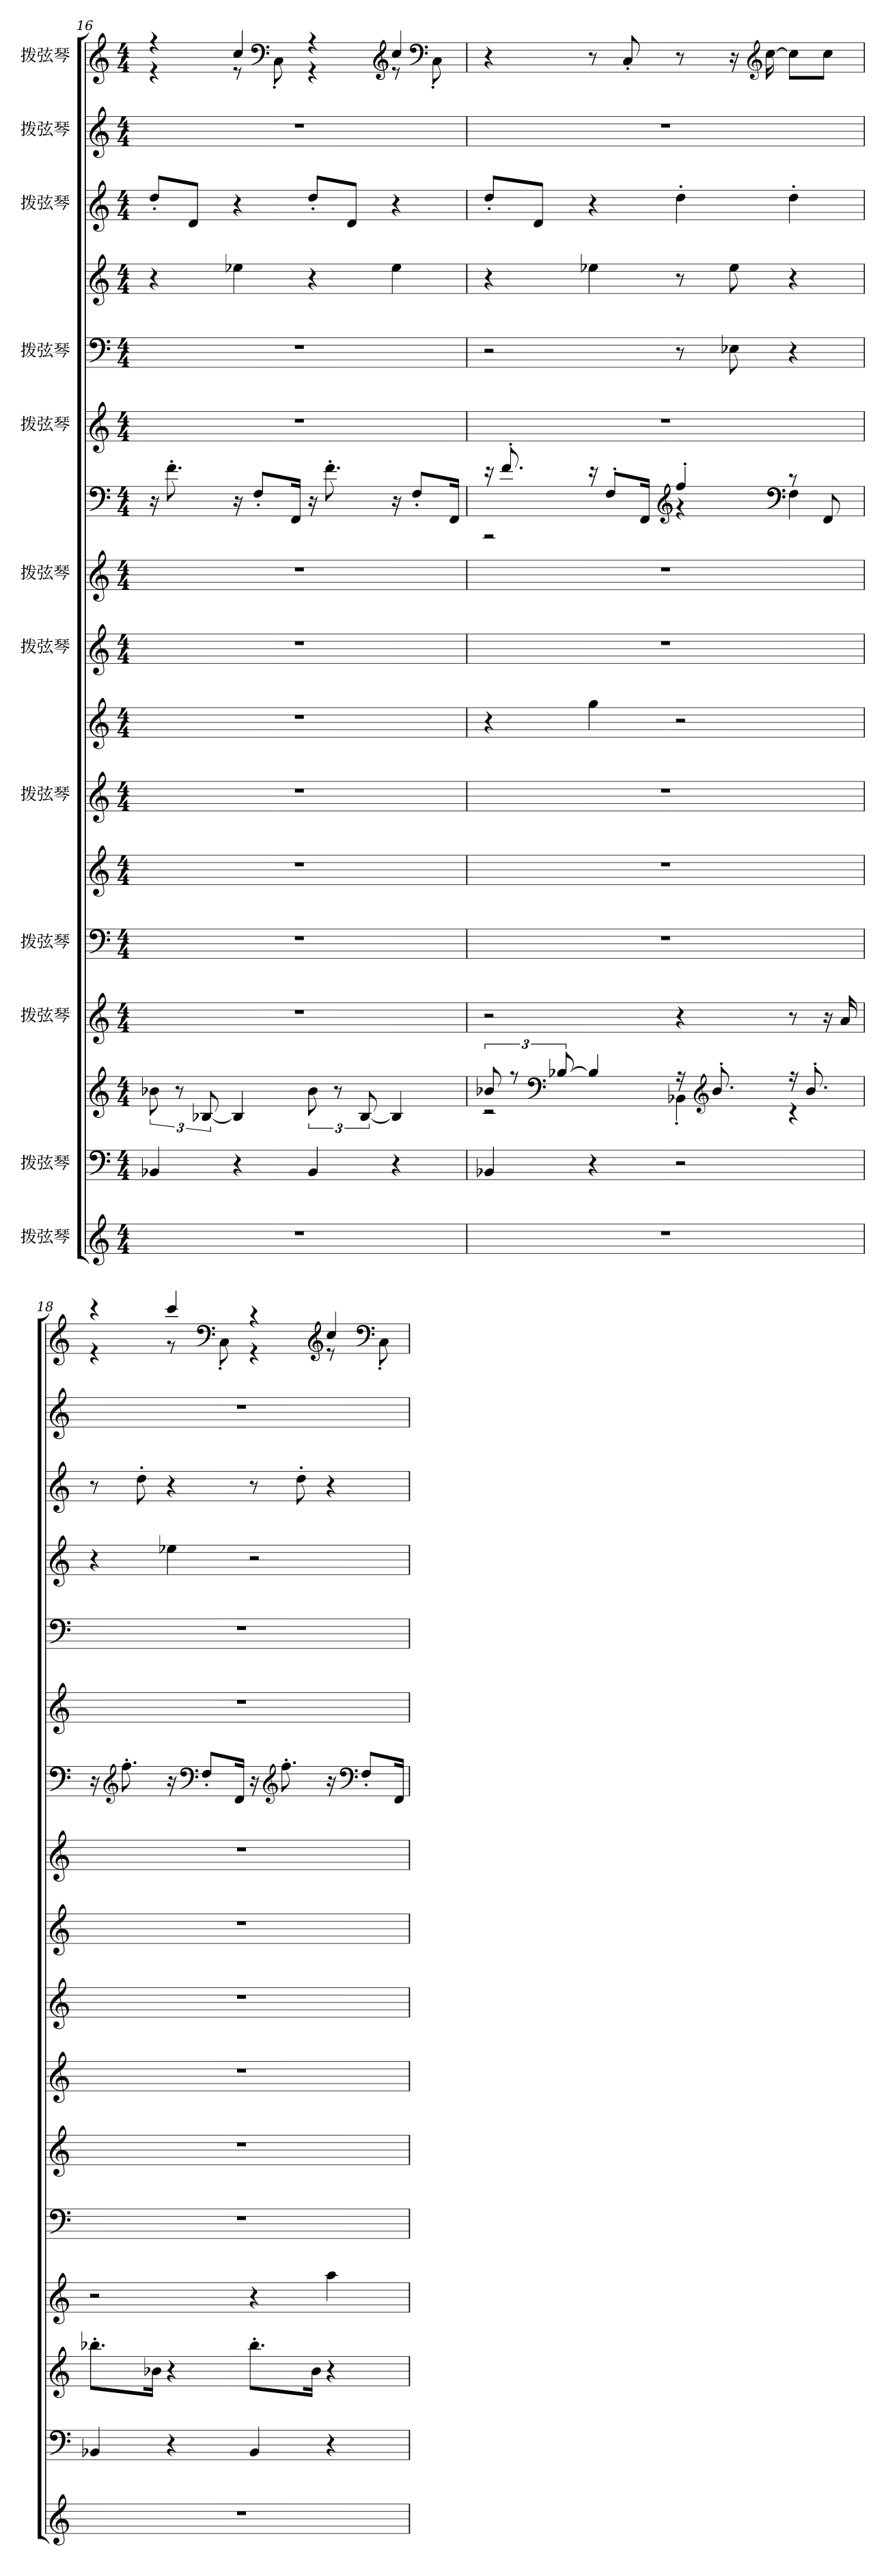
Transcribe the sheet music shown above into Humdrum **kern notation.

**kern	**kern	**kern	**kern	**kern	**kern	**kern	**kern	**kern	**kern	**kern	**kern	**kern	**kern	**kern	**kern	**kern
*part12	*part11	*part11	*part10	*part9	*part9	*part8	*part8	*part7	*part6	*part6	*part5	*part4	*part4	*part3	*part2	*part1
*staff17	*staff16	*staff15	*staff14	*staff13	*staff12	*staff11	*staff10	*staff9	*staff8	*staff7	*staff6	*staff5	*staff4	*staff3	*staff2	*staff1
*I"拨弦琴	*I"拨弦琴	*	*I"拨弦琴	*I"拨弦琴	*	*I"拨弦琴	*	*I"拨弦琴	*I"拨弦琴	*	*I"拨弦琴	*I"拨弦琴	*	*I"拨弦琴	*I"拨弦琴	*I"拨弦琴
!!LO:PB:g=z
*clefG2	*clefF4	*clefG2	*clefG2	*clefF4	*clefG2	*clefG2	*clefG2	*clefG2	*clefG2	*clefF4	*clefG2	*clefF4	*clefG2	*clefG2	*clefG2	*clefG2
*k[]	*k[]	*k[]	*k[]	*k[]	*k[]	*k[]	*k[]	*k[]	*k[]	*k[]	*k[]	*k[]	*k[]	*k[]	*k[]	*k[]
*M4/4	*M4/4	*M4/4	*M4/4	*M4/4	*M4/4	*M4/4	*M4/4	*M4/4	*M4/4	*M4/4	*M4/4	*M4/4	*M4/4	*M4/4	*M4/4	*M4/4
=16	=16	=16	=16	=16	=16	=16	=16	=16	=16	=16	=16	=16	=16	=16	=16	=16
*	*	*	*	*	*	*	*	*	*	*	*	*	*	*	*	*^
1r	4BB-X/	12b-X\	1r	1r	1r	1r	1r	1r	1r	16r	1r	1r	4r	8dd'/L	1r	4r	4r
.	.	.	.	.	.	.	.	.	.	8.f'\	.	.	.	.	.	.	.
.	.	12r	.	.	.	.	.	.	.	.	.	.	.	.	.	.	.
.	.	.	.	.	.	.	.	.	.	.	.	.	.	8d/J	.	.	.
.	.	[12B-X/	.	.	.	.	.	.	.	.	.	.	.	.	.	.	.
.	4r	4B-/]	.	.	.	.	.	.	.	16r	.	.	4ee-X\	4r	.	4cc/	8r
.	.	.	.	.	.	.	.	.	.	8F'/L	.	.	.	.	.	.	.
*	*	*	*	*	*	*	*	*	*	*	*	*	*	*	*	*clefF4	*
.	.	.	.	.	.	.	.	.	.	.	.	.	.	.	.	.	8C'\
.	.	.	.	.	.	.	.	.	.	16FF/Jk	.	.	.	.	.	.	.
.	4BB-/	12b-\	.	.	.	.	.	.	.	16r	.	.	4r	8dd'/L	.	4r	4r
.	.	.	.	.	.	.	.	.	.	8.f'\	.	.	.	.	.	.	.
.	.	12r	.	.	.	.	.	.	.	.	.	.	.	.	.	.	.
.	.	.	.	.	.	.	.	.	.	.	.	.	.	8d/J	.	.	.
.	.	[12B-/	.	.	.	.	.	.	.	.	.	.	.	.	.	.	.
*	*	*	*	*	*	*	*	*	*	*	*	*	*	*	*	*clefG2	*
.	4r	4B-/]	.	.	.	.	.	.	.	16r	.	.	4ee-\	4r	.	4cc/	8r
.	.	.	.	.	.	.	.	.	.	8F'/L	.	.	.	.	.	.	.
*	*	*	*	*	*	*	*	*	*	*	*	*	*	*	*	*clefF4	*
.	.	.	.	.	.	.	.	.	.	.	.	.	.	.	.	.	8C'\
.	.	.	.	.	.	.	.	.	.	16FF/Jk	.	.	.	.	.	.	.
*	*	*	*	*	*	*	*	*	*	*	*	*	*	*	*	*v	*v
=17	=17	=17	=17	=17	=17	=17	=17	=17	=17	=17	=17	=17	=17	=17	=17	=17
*	*	*^	*	*	*	*	*	*	*	*^	*	*	*	*	*	*
1r	4BB-X/	12b-X/	2r	2r	1r	1r	1r	4r	1r	1r	16r	2r	1r	2r	4r	8dd'/L	1r	4r
.	.	.	.	.	.	.	.	.	.	.	8.f'/	.	.	.	.	.	.	.
.	.	12r	.	.	.	.	.	.	.	.	.	.	.	.	.	.	.	.
.	.	.	.	.	.	.	.	.	.	.	.	.	.	.	.	8d/J	.	.
*	*	*clefF4	*	*	*	*	*	*	*	*	*	*	*	*	*	*	*	*
.	.	[12B-X/	.	.	.	.	.	.	.	.	.	.	.	.	.	.	.	.
.	4r	4B-/]	.	.	.	.	.	4gg\	.	.	16r	.	.	.	4ee-X\	4r	.	8r
.	.	.	.	.	.	.	.	.	.	.	8F'/L	.	.	.	.	.	.	.
.	.	.	.	.	.	.	.	.	.	.	.	.	.	.	.	.	.	8C'/
.	.	.	.	.	.	.	.	.	.	.	16FF/Jk	.	.	.	.	.	.	.
*	*	*	*	*	*	*	*	*	*	*	*clefG2	*	*	*	*	*	*	*
.	2r	16r	4BB-X'\	4r	.	.	.	2r	.	.	4ff'/	4r	.	8r	8r	4dd'\	.	8r
*	*	*clefG2	*	*	*	*	*	*	*	*	*	*	*	*	*	*	*	*
.	.	8.b-'/	.	.	.	.	.	.	.	.	.	.	.	.	.	.	.	.
.	.	.	.	.	.	.	.	.	.	.	.	.	.	8E-X\	8ee-\	.	.	16r
*	*	*	*	*	*	*	*	*	*	*	*	*	*	*	*	*	*	*clefG2
.	.	.	.	.	.	.	.	.	.	.	.	.	.	.	.	.	.	[16cc\
*	*	*	*	*	*	*	*	*	*	*	*clefF4	*	*	*	*	*	*	*
.	.	16r	4r	8r	.	.	.	.	.	.	8r	4F\	.	4r	4r	4dd'\	.	8cc\L]
.	.	8.b-'/	.	.	.	.	.	.	.	.	.	.	.	.	.	.	.	.
.	.	.	.	16r	.	.	.	.	.	.	8FF/	.	.	.	.	.	.	8cc\J
.	.	.	.	16a/	.	.	.	.	.	.	.	.	.	.	.	.	.	.
*	*	*v	*v	*	*	*	*	*	*	*	*v	*v	*	*	*	*	*	*
!!LO:PB:g=z
=18	=18	=18	=18	=18	=18	=18	=18	=18	=18	=18	=18	=18	=18	=18	=18	=18
*	*	*	*	*	*	*	*	*	*	*	*	*	*	*	*	*^
1r	4BB-X/	8.bb-X'\L	2r	1r	1r	1r	1r	1r	1r	16r	1r	1r	4r	8r	1r	4r	4r
*	*	*	*	*	*	*	*	*	*	*clefG2	*	*	*	*	*	*	*
.	.	.	.	.	.	.	.	.	.	8.ff'\	.	.	.	.	.	.	.
.	.	.	.	.	.	.	.	.	.	.	.	.	.	8dd'\	.	.	.
.	.	16b-X\Jk	.	.	.	.	.	.	.	.	.	.	.	.	.	.	.
.	4r	4r	.	.	.	.	.	.	.	16r	.	.	4ee-X\	4r	.	4ccc/	8r
*	*	*	*	*	*	*	*	*	*	*clefF4	*	*	*	*	*	*	*
.	.	.	.	.	.	.	.	.	.	8F'/L	.	.	.	.	.	.	.
*	*	*	*	*	*	*	*	*	*	*	*	*	*	*	*	*clefF4	*
.	.	.	.	.	.	.	.	.	.	.	.	.	.	.	.	.	8C'\
.	.	.	.	.	.	.	.	.	.	16FF/Jk	.	.	.	.	.	.	.
.	4BB-/	8.bb-'\L	4r	.	.	.	.	.	.	16r	.	.	2r	8r	.	4r	4r
*	*	*	*	*	*	*	*	*	*	*clefG2	*	*	*	*	*	*	*
.	.	.	.	.	.	.	.	.	.	8.ff'\	.	.	.	.	.	.	.
.	.	.	.	.	.	.	.	.	.	.	.	.	.	8dd'\	.	.	.
.	.	16b-\Jk	.	.	.	.	.	.	.	.	.	.	.	.	.	.	.
*	*	*	*	*	*	*	*	*	*	*	*	*	*	*	*	*clefG2	*
.	4r	4r	4aa\	.	.	.	.	.	.	16r	.	.	.	4r	.	4cc/	8r
*	*	*	*	*	*	*	*	*	*	*clefF4	*	*	*	*	*	*	*
.	.	.	.	.	.	.	.	.	.	8F'/L	.	.	.	.	.	.	.
*	*	*	*	*	*	*	*	*	*	*	*	*	*	*	*	*clefF4	*
.	.	.	.	.	.	.	.	.	.	.	.	.	.	.	.	.	8C'\
.	.	.	.	.	.	.	.	.	.	16FF/Jk	.	.	.	.	.	.	.
*	*	*	*	*	*	*	*	*	*	*	*	*	*	*	*	*v	*v
=	=	=	=	=	=	=	=	=	=	=	=	=	=	=	=	=
*-	*-	*-	*-	*-	*-	*-	*-	*-	*-	*-	*-	*-	*-	*-	*-	*-
